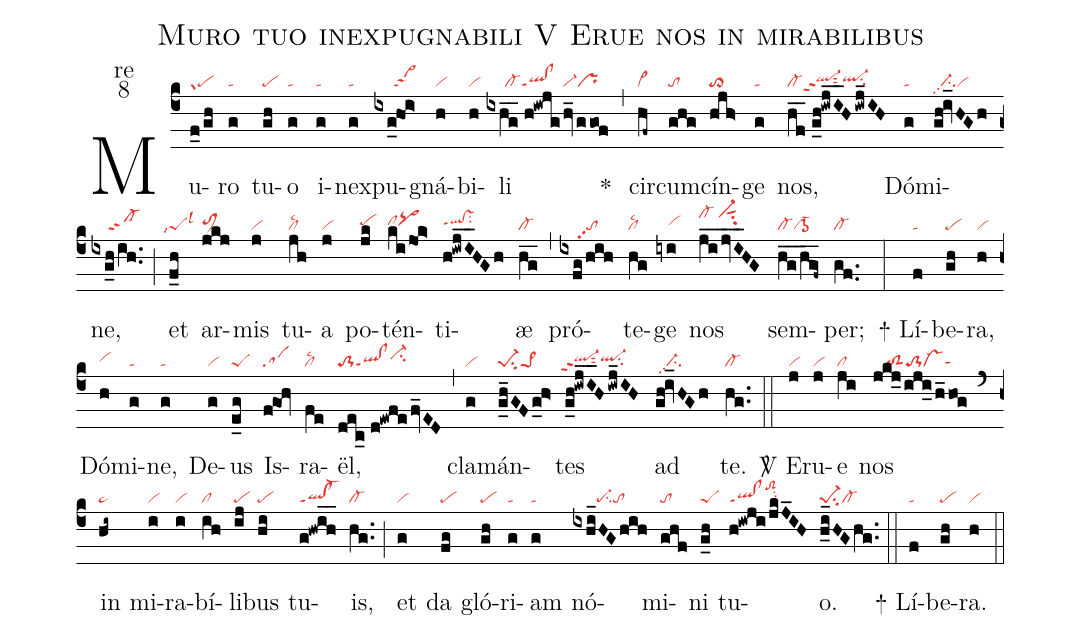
name:Muro tuo inexpugnabili V Erue nos in mirabilibus;
office-part:re;
mode:8;
nabc-lines:1;
%%
(c4) Mu(f_0/gh|grpe)ro(g|ta) tu(gh|pe)o(g|ta)
i(g|ta)nex(g|ta)pu(ixg_0@hoi>|//////sa>2)gná(h|vi)bi(h|vi)li(ixhg__//h!iwjg|//////cl-ql!clppt1|hv_/ggof|vi-pr)
<sp>*</sp>(,)
cir(hf~|vi>)cum(ghg|to)cín(hjh>|to>)ge(g|ta)
nos,(hf__//g_h!iwjI__H/iwj_IH|cl-ql-hhppt2sut2ql-hhsu2)
Dó(g|ta)mi(gh@iv_HGh|//ci-pp2vi)ne,(ixg_h/ih..|/////cl-ppt2) (;)
et(f_h|``peSlsi7lsl3) ar(jkj|toM1hh)mis(j|vi) tu(jh|cllsc2)a(j|vi)
po(jk|pehh)tén(ki/jok>|clhhpq>hh)ti(h!iwjI__HGh|qlhh!vshhppt1su2)æ(hg__|cl-) (,)
pró(ixfg/hih|//////topp2)te(hg|cllsc2)ge(iyi|////vihh)
nos(ji__jvI__HG|cl-hk/vi-hksut1su2)
sem(hg__/hg__f~|cl-cl->1)per;(gf..|cl-) (:)

<sp>+</sp> Lí(f|ta)be(gh|pe)ra,(h|vi)
Dó(h|vihh)mi(g|ta)ne,(g|ta)
De(g|vi)us(e_g|peS)
Is(f!goh|sa)ra(fe|cllsc2)ël,(dec_//d!ewfefv_ED|to-1ql!clppt1ci-hi) (,) cla(g|vi)mán(g_h_GFg_h>|pe-1su2pe>1)tes(g_h!iwjI__H/iwj_IH|`ql-hhppt2sut2ql-hhsu2)
ad(gh@iv_HGh|///ci-pp2) te.(hg..|cl-) (::)

<sp>V/</sp> E(j|vi)ru(j|vi)e(ji|cl)
nos(jkj_/iji_/h_hog|////toS2to-1vs-sut1) (`)
in(hi~|pe~) mi(i|vi)ra(i|vi)bí(ih|cl)li(ij|pe)bus(hi|pe)
tu(g!hwih__|ql!cl-ppt1)is,(hg..|cl-) (;)
et(g|vi) da(fg|pe) gló(gh|pe)ri(g|ta)am(g|ta)
nó(ixhi_HGhih|///////pe-su2to)mi(ghf|to)ni(g_h|peS)
tu(h!iwji/jkJ_IH|ql!clppt1toS2hksu2)o.(h_i_HGhg..|pe-1su2cl-) (::)

<sp>+</sp> Lí(f|ta)be(gh|pe)ra.(h|vi) (::)
